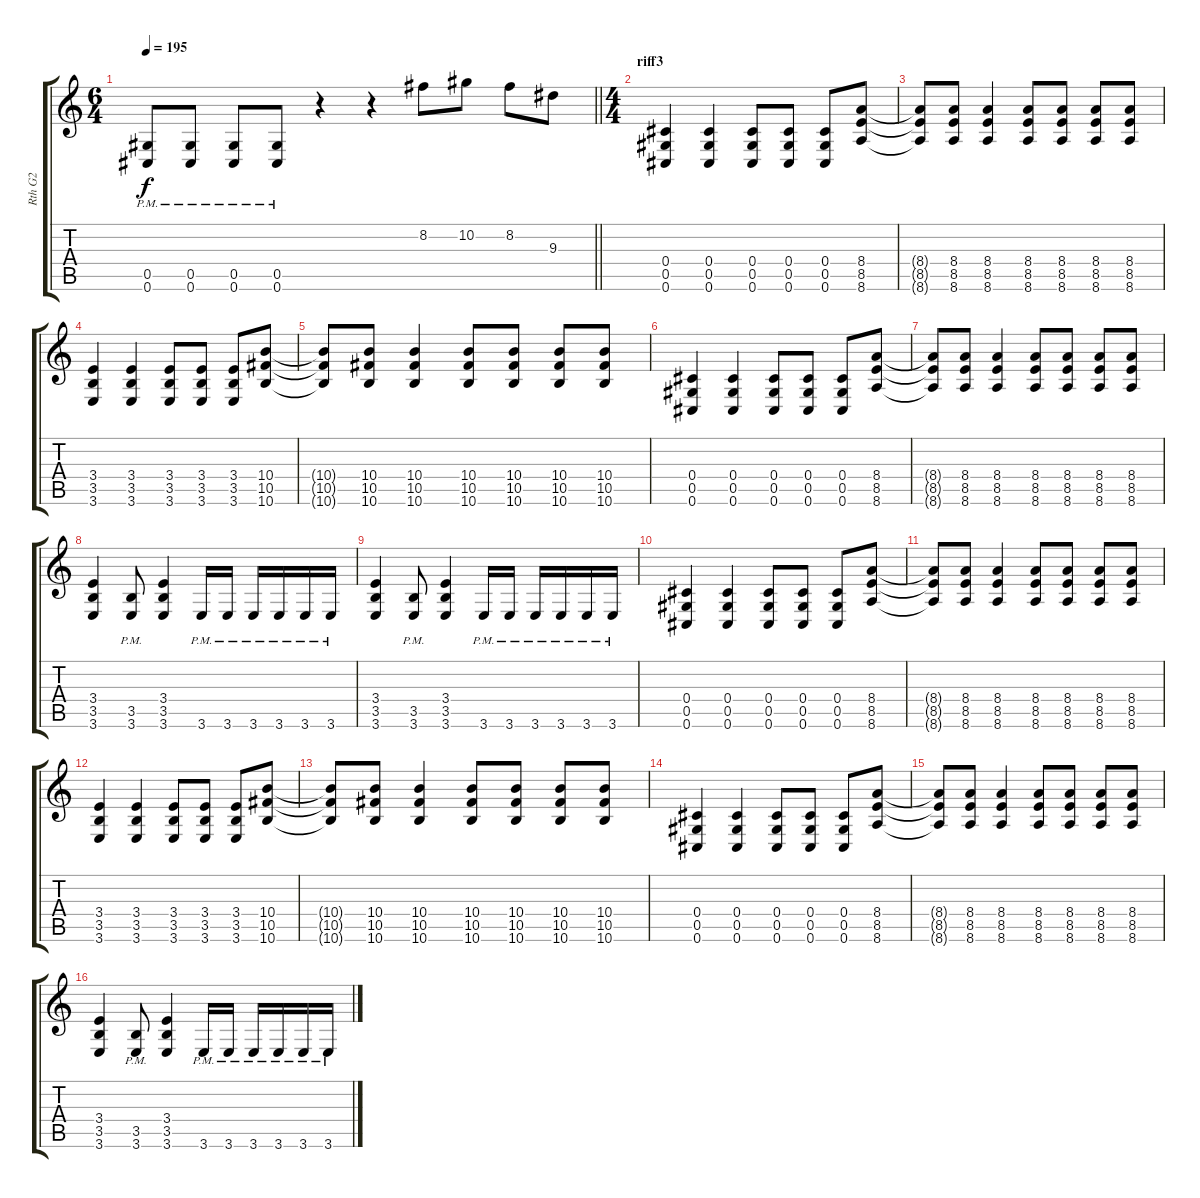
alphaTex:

\track ("Rth G2" "Rth G2") {instrument distortionguitar}
\staff {score tabs}
\tuning (Eb4 Bb3 Gb3 Db3 Ab2 Db2) {hide}
\ts (6 4)
\tempo 195
\clef g2
\barLineRight lightlight
\ks c
(0.5{pm} 0.6{pm}).8{dy f} (0.5{pm} 0.6{pm}).8 (0.5{pm} 0.6{pm}).8 (0.5{pm} 0.6{pm}).8 r.4 r.4 8.2.8 10.2.8 8.2.8 9.3.8 |
\ts (4 4)
\section ("" "riff3")
(0.4 0.5 0.6).4 (0.4 0.5 0.6).4 (0.4 0.5 0.6).8 (0.4 0.5 0.6).8 (0.4 0.5 0.6).8 (8.4 8.5 8.6).8 |
(8.4{t} 8.5{t} 8.6{t}).8 (8.4 8.5 8.6).8 (8.4 8.5 8.6).4 (8.4 8.5 8.6).8 (8.4 8.5 8.6).8 (8.4 8.5 8.6).8 (8.4 8.5 8.6).8 |
(3.4 3.5 3.6).4 (3.4 3.5 3.6).4 (3.4 3.5 3.6).8 (3.4 3.5 3.6).8 (3.4 3.5 3.6).8 (10.4 10.5 10.6).8 |
(10.4{t} 10.5{t} 10.6{t}).8 (10.4 10.5 10.6).8 (10.4 10.5 10.6).4 (10.4 10.5 10.6).8 (10.4 10.5 10.6).8 (10.4 10.5 10.6).8 (10.4 10.5 10.6).8 |
(0.4 0.5 0.6).4 (0.4 0.5 0.6).4 (0.4 0.5 0.6).8 (0.4 0.5 0.6).8 (0.4 0.5 0.6).8 (8.4 8.5 8.6).8 |
(8.4{t} 8.5{t} 8.6{t}).8 (8.4 8.5 8.6).8 (8.4 8.5 8.6).4 (8.4 8.5 8.6).8 (8.4 8.5 8.6).8 (8.4 8.5 8.6).8 (8.4 8.5 8.6).8 |
(3.4 3.5 3.6).4 (3.5{pm} 3.6).8 (3.4 3.5 3.6).4 3.6{pm}.16 3.6{pm}.16 3.6{pm}.16 3.6{pm}.16 3.6{pm}.16 3.6{pm}.16 |
(3.4 3.5 3.6).4 (3.5{pm} 3.6).8 (3.4 3.5 3.6).4 3.6{pm}.16 3.6{pm}.16 3.6{pm}.16 3.6{pm}.16 3.6{pm}.16 3.6{pm}.16 |
(0.4 0.5 0.6).4 (0.4 0.5 0.6).4 (0.4 0.5 0.6).8 (0.4 0.5 0.6).8 (0.4 0.5 0.6).8 (8.4 8.5 8.6).8 |
(8.4{t} 8.5{t} 8.6{t}).8 (8.4 8.5 8.6).8 (8.4 8.5 8.6).4 (8.4 8.5 8.6).8 (8.4 8.5 8.6).8 (8.4 8.5 8.6).8 (8.4 8.5 8.6).8 |
(3.4 3.5 3.6).4 (3.4 3.5 3.6).4 (3.4 3.5 3.6).8 (3.4 3.5 3.6).8 (3.4 3.5 3.6).8 (10.4 10.5 10.6).8 |
(10.4{t} 10.5{t} 10.6{t}).8 (10.4 10.5 10.6).8 (10.4 10.5 10.6).4 (10.4 10.5 10.6).8 (10.4 10.5 10.6).8 (10.4 10.5 10.6).8 (10.4 10.5 10.6).8 |
(0.4 0.5 0.6).4 (0.4 0.5 0.6).4 (0.4 0.5 0.6).8 (0.4 0.5 0.6).8 (0.4 0.5 0.6).8 (8.4 8.5 8.6).8 |
(8.4{t} 8.5{t} 8.6{t}).8 (8.4 8.5 8.6).8 (8.4 8.5 8.6).4 (8.4 8.5 8.6).8 (8.4 8.5 8.6).8 (8.4 8.5 8.6).8 (8.4 8.5 8.6).8 |
(3.4 3.5 3.6).4 (3.5{pm} 3.6).8 (3.4 3.5 3.6).4 3.6{pm}.16 3.6{pm}.16 3.6{pm}.16 3.6{pm}.16 3.6{pm}.16 3.6{pm}.16
